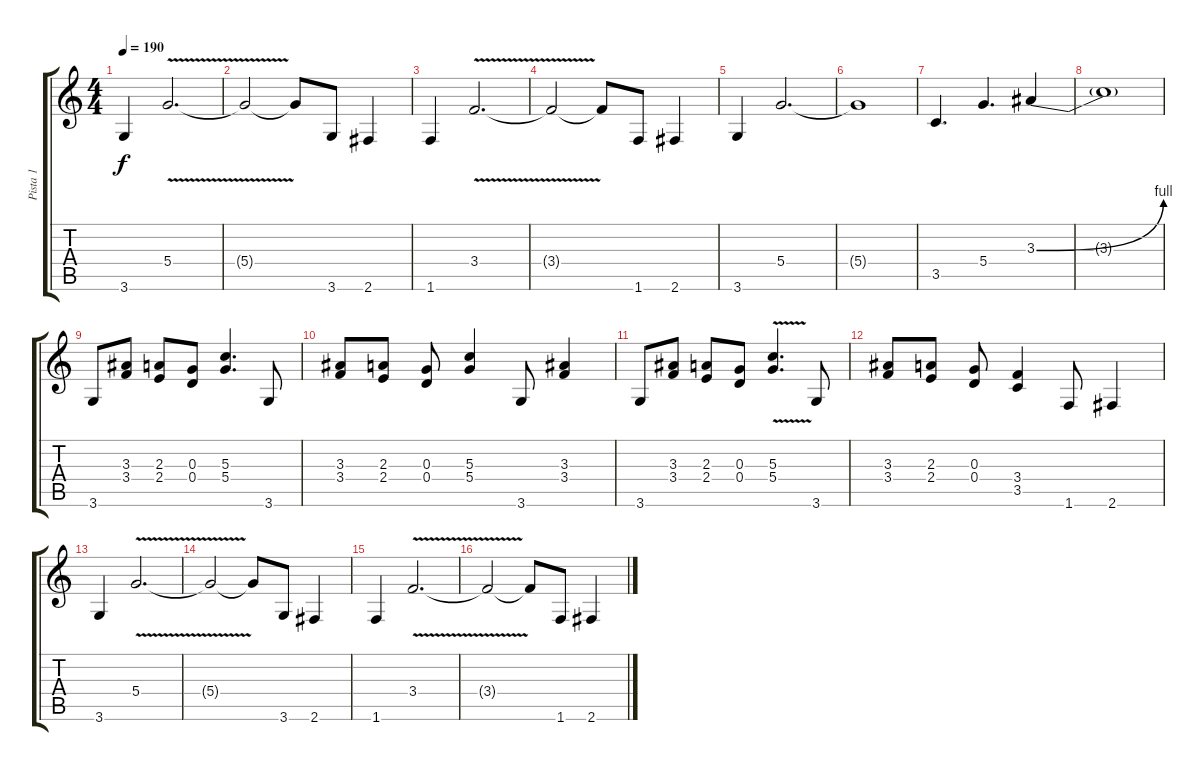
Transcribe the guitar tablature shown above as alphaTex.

\track ("Pista 1" "Pista 1") {instrument overdrivenguitar}
\staff {score tabs}
\tuning (E4 B3 G3 D3 A2 E2) {hide}
\ts (4 4)
\tempo 190
\clef g2
\ks c
3.6.4{dy f} 5.4{v}.2{d} |
5.4{t}.2 5.4{t}.8 3.6.8 2.6.4 |
1.6.4 3.4{v}.2{d} |
3.4{t}.2 3.4{t}.8 1.6.8 2.6.4 |
3.6.4 5.4.2{d} |
5.4{t}.1 |
3.5.4{d} 5.4.4{d} 3.3{be (bend 0 0 60 4)}.4 |
3.3{t}.1 |
3.6.8 (3.3 3.4).8 (2.3 2.4).8 (0.3 0.4).8 (5.3 5.4).4{d} 3.6.8 |
(3.3 3.4).8 (2.3 2.4).8 (0.3 0.4).8 (5.3 5.4).4 3.6.8 (3.3 3.4).4 |
3.6.8 (3.3 3.4).8 (2.3 2.4).8 (0.3 0.4).8 (5.3{v} 5.4{v}).4{d} 3.6.8 |
(3.3 3.4).8 (2.3 2.4).8 (0.3 0.4).8 (3.4 3.5).4 1.6.8 2.6.4 |
3.6.4 5.4{v}.2{d} |
5.4{t}.2 5.4{t}.8 3.6.8 2.6.4 |
1.6.4 3.4{v}.2{d} |
3.4{t}.2 3.4{t}.8 1.6.8 2.6.4
